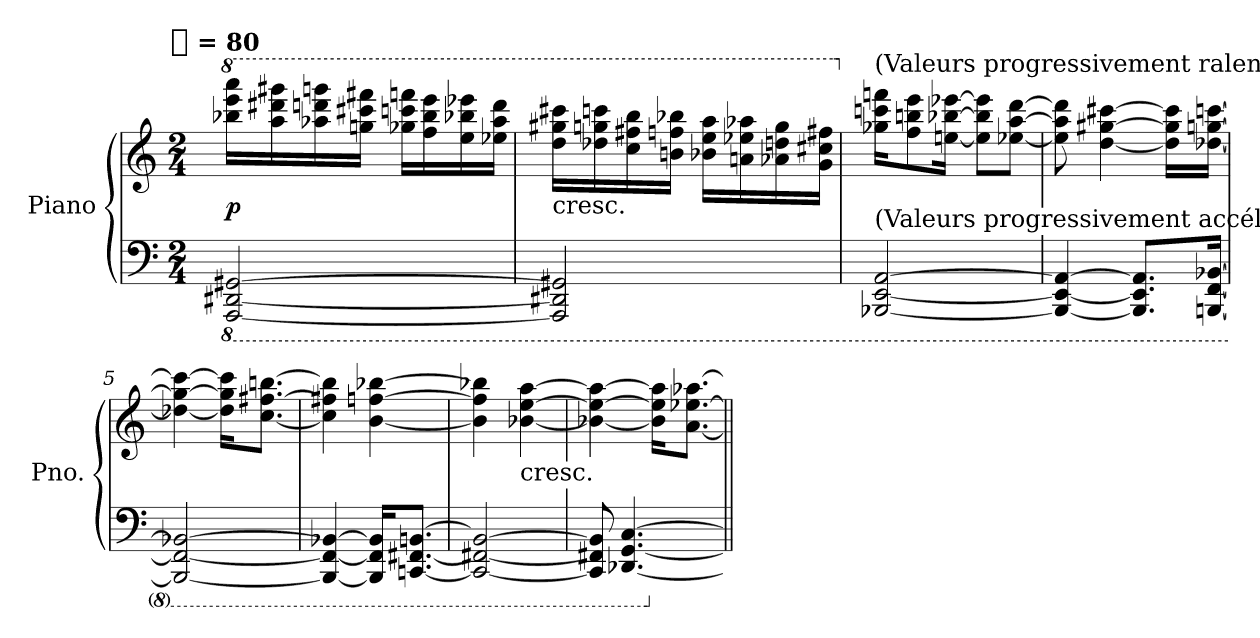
**kern	**kern	**dynam
*part1	*part1	*part1
*staff2	*staff1	*staff1/2
*I"Piano	*	*
*I'Pno.	*	*
*clefF4	*clefG2	*
*k[]	*k[]	*
*C:	*C:	*
!!LO:TX:omd:t=[quarter] = 80
*M2/4	*M2/4	*
*MM80	*MM80	*
*8ba	*	*
*	*8va	*
=1	=1	=1
[2AAAA [2DDD#X [2GGG#X	16bbb-X 16eeee 16aaaaLL	p
.	16aaa 16dddd#X 16gggg#X	.
.	16aaa-X 16ddddn 16ggggn	.
.	16gggn 16cccc#X 16ffff#XJJ	.
.	16ggg-X 16ccccn 16ffffnLL	.
.	16fff 16bbb- 16eeee	.
.	16eee 16bbb-X 16eeee-X	.
.	16eee-X 16aaa- 16ddddJJ	.
=2	=2	=2
!	!LO:TX:c:t=cresc.	!
2AAAA] 2DDD#X] 2GGG#X]	16ddd 16ggg#X 16cccc#XLL	.
.	16ddd-X 16gggn 16ccccn	.
.	16ccc 16fff#X 16bbb	.
.	16bbn 16fffn 16bbb-XJJ	.
.	16bb-X 16eee 16aaaLL	.
.	16aan 16eee-X 16aaa-X	.
.	16aa-X 16dddn 16ggg	.
.	16gg 16ccc#X 16fff#XJJ	.
=3	=3	=3
*	*X8va	*
!	!LO:TX:a:t=(Valeurs progressivement ralenties)	!
!LO:TX:a:t=(Valeurs progressivement accélérées)	!	!
[2BBBB-X [2EEE [2AAA	16gg-X 16cccn 16fffnKL	.
.	8ff 8bbn 8eee	.
.	[16een [16bb-X [16eee-XJk	.
.	8ee] 8bb-] 8eee-]L	.
.	[8ee-X [8aa [8dddJ	.
=4	=4	=4
4BBBB-_ 4EEE_ 4AAA_	8ee-] 8aa] 8ddd]	.
.	[4dd [4gg#X [4ccc#X	.
8.BBBB-] 8.EEE] 8.AAA]L	.	.
.	16dd] 16gg#] 16ccc#]LL	.
[16BBBBn [16FFF [16BBB-XJk	[16dd-X [16ggn [16cccnJJ	.
=5	=5	=5
2BBBBn_ 2FFF_ 2BBB-X_	4dd-X_ 4gg_ 4ccc_	.
.	16dd-] 16gg] 16ccc]KL	.
.	[8.cc [8.ff#X [8.bbnJ	.
=6	=6	=6
4BBBBn_ 4FFF_ 4BBB-X_	4cc] 4ff#X] 4bb]	.
16BBBB] 16FFF] 16BBB-]KL	[4b [4ffn [4bb-X	.
[8.CCCn [8.FFF#X [8.BBBnJ	.	.
=7	=7	=7
2CCC_ 2FFF#X_ 2BBB_	4bn] 4ff] 4bb-X]	.
!	!LO:TX:c:t=cresc.	!
.	[4b-X [4ee [4aa	.
=8	=8	=8
8CCC] 8FFF#X] 8BBB]	4b-X_ 4ee_ 4aa_	.
[4.DDD-X [4.GGG [4.CC	.	.
.	16b-] 16ee] 16aa]KL	.
.	[8.a [8.ee-X [8.aa-XJ	.
*X8ba	*	*
=||	=||	=||
*-	*-	*-
